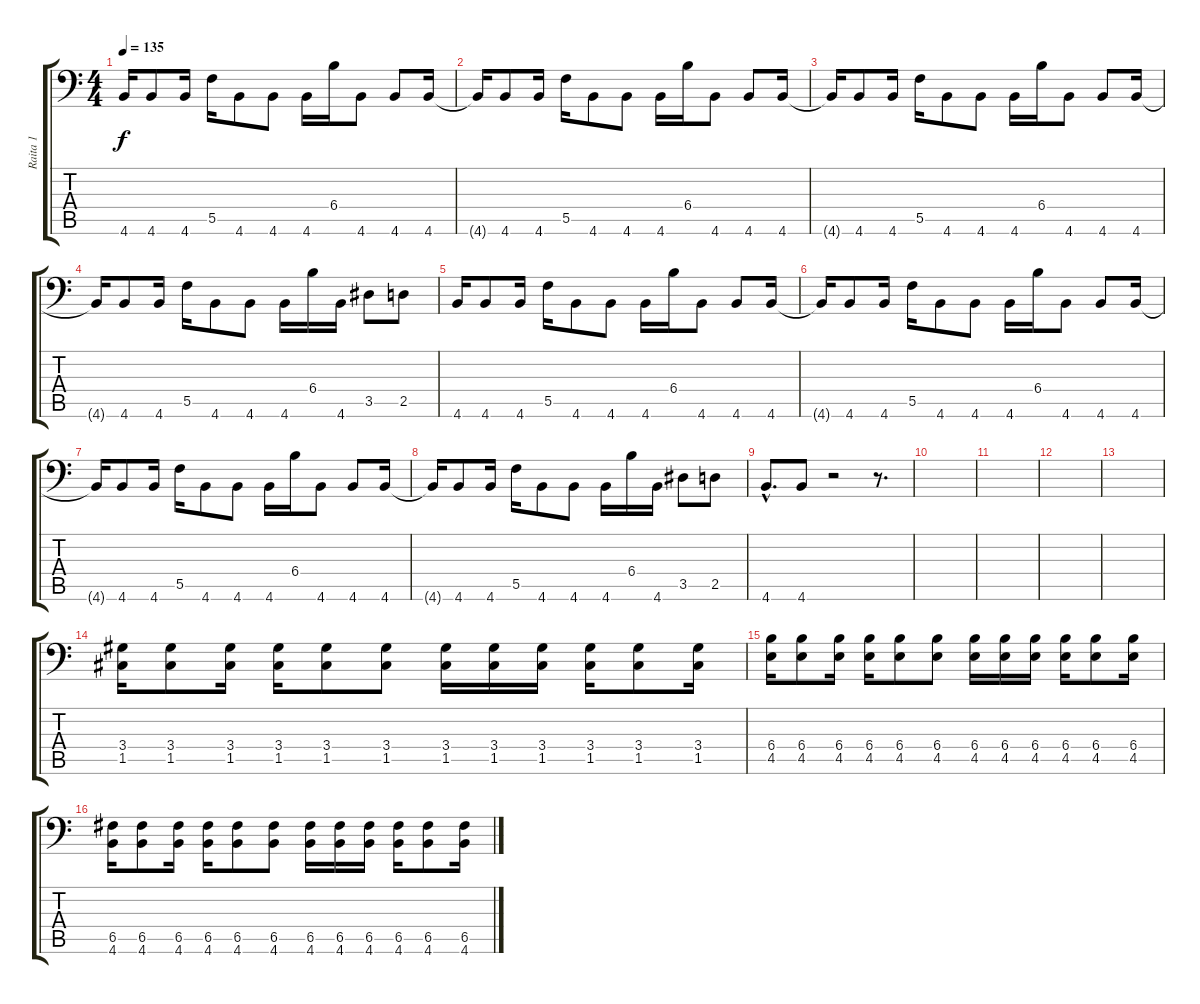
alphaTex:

\track ("Raita 1" "Raita 1") {instrument distortionguitar}
\staff {score tabs}
\tuning (G3 D3 Bb2 F2 C2 G1) {hide}
\ts (4 4)
\tempo 135
\clef f4
\ks c
4.6.16{dy f} 4.6.8 4.6.16 5.5.16 4.6.8 4.6.8 4.6.16 6.4.16 4.6.8 4.6.8 4.6.16 |
4.6{t}.16 4.6.8 4.6.16 5.5.16 4.6.8 4.6.8 4.6.16 6.4.16 4.6.8 4.6.8 4.6.16 |
4.6{t}.16 4.6.8 4.6.16 5.5.16 4.6.8 4.6.8 4.6.16 6.4.16 4.6.8 4.6.8 4.6.16 |
4.6{t}.16 4.6.8 4.6.16 5.5.16 4.6.8 4.6.8 4.6.16 6.4.16 4.6.16 3.5.8 2.5.8 |
4.6.16 4.6.8 4.6.16 5.5.16 4.6.8 4.6.8 4.6.16 6.4.16 4.6.8 4.6.8 4.6.16 |
4.6{t}.16 4.6.8 4.6.16 5.5.16 4.6.8 4.6.8 4.6.16 6.4.16 4.6.8 4.6.8 4.6.16 |
4.6{t}.16 4.6.8 4.6.16 5.5.16 4.6.8 4.6.8 4.6.16 6.4.16 4.6.8 4.6.8 4.6.16 |
4.6{t}.16 4.6.8 4.6.16 5.5.16 4.6.8 4.6.8 4.6.16 6.4.16 4.6.16 3.5.8 2.5.8 |
4.6{hac}.8{d} 4.6.8 r.2 r.8{d} |
|
|
|
|
(3.4 1.5).16 (3.4 1.5).8 (3.4 1.5).16 (3.4 1.5).16 (3.4 1.5).8 (3.4 1.5).8 (3.4 1.5).16 (3.4 1.5).16 (3.4 1.5).16 (3.4 1.5).16 (3.4 1.5).8 (3.4 1.5).16 |
(6.4 4.5).16 (6.4 4.5).8 (6.4 4.5).16 (6.4 4.5).16 (6.4 4.5).8 (6.4 4.5).8 (6.4 4.5).16 (6.4 4.5).16 (6.4 4.5).16 (6.4 4.5).16 (6.4 4.5).8 (6.4 4.5).16 |
(6.5 4.6).16 (6.5 4.6).8 (6.5 4.6).16 (6.5 4.6).16 (6.5 4.6).8 (6.5 4.6).8 (6.5 4.6).16 (6.5 4.6).16 (6.5 4.6).16 (6.5 4.6).16 (6.5 4.6).8 (6.5 4.6).16
